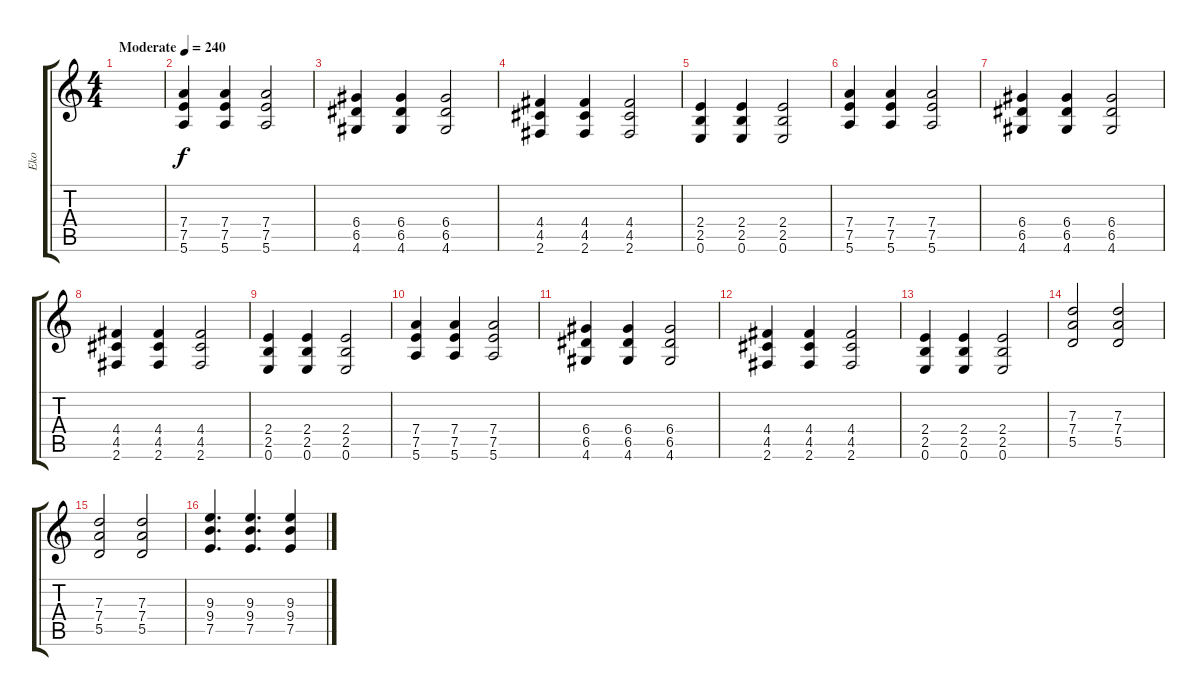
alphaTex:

\track ("Eko" "Eko") {instrument overdrivenguitar}
\staff {score tabs}
\tuning (E4 B3 G3 D3 A2 E2) {hide}
\ts (4 4)
\tempo (240 "Moderate")
\clef g2
\ks c
|
(7.4 7.5 5.6).4 (7.4 7.5 5.6).4 (7.4 7.5 5.6).2 |
(6.4 6.5 4.6).4 (6.4 6.5 4.6).4 (6.4 6.5 4.6).2 |
(4.4 4.5 2.6).4 (4.4 4.5 2.6).4 (4.4 4.5 2.6).2 |
(2.4 2.5 0.6).4 (2.4 2.5 0.6).4 (2.4 2.5 0.6).2 |
(7.4 7.5 5.6).4 (7.4 7.5 5.6).4 (7.4 7.5 5.6).2 |
(6.4 6.5 4.6).4 (6.4 6.5 4.6).4 (6.4 6.5 4.6).2 |
(4.4 4.5 2.6).4 (4.4 4.5 2.6).4 (4.4 4.5 2.6).2 |
(2.4 2.5 0.6).4 (2.4 2.5 0.6).4 (2.4 2.5 0.6).2 |
(7.4 7.5 5.6).4 (7.4 7.5 5.6).4 (7.4 7.5 5.6).2 |
(6.4 6.5 4.6).4 (6.4 6.5 4.6).4 (6.4 6.5 4.6).2 |
(4.4 4.5 2.6).4 (4.4 4.5 2.6).4 (4.4 4.5 2.6).2 |
(2.4 2.5 0.6).4 (2.4 2.5 0.6).4 (2.4 2.5 0.6).2 |
(7.3 7.4 5.5).2 (7.3 7.4 5.5).2 |
(7.3 7.4 5.5).2 (7.3 7.4 5.5).2 |
(9.3 9.4 7.5).4{d} (9.3 9.4 7.5).4{d} (9.3 9.4 7.5).4
